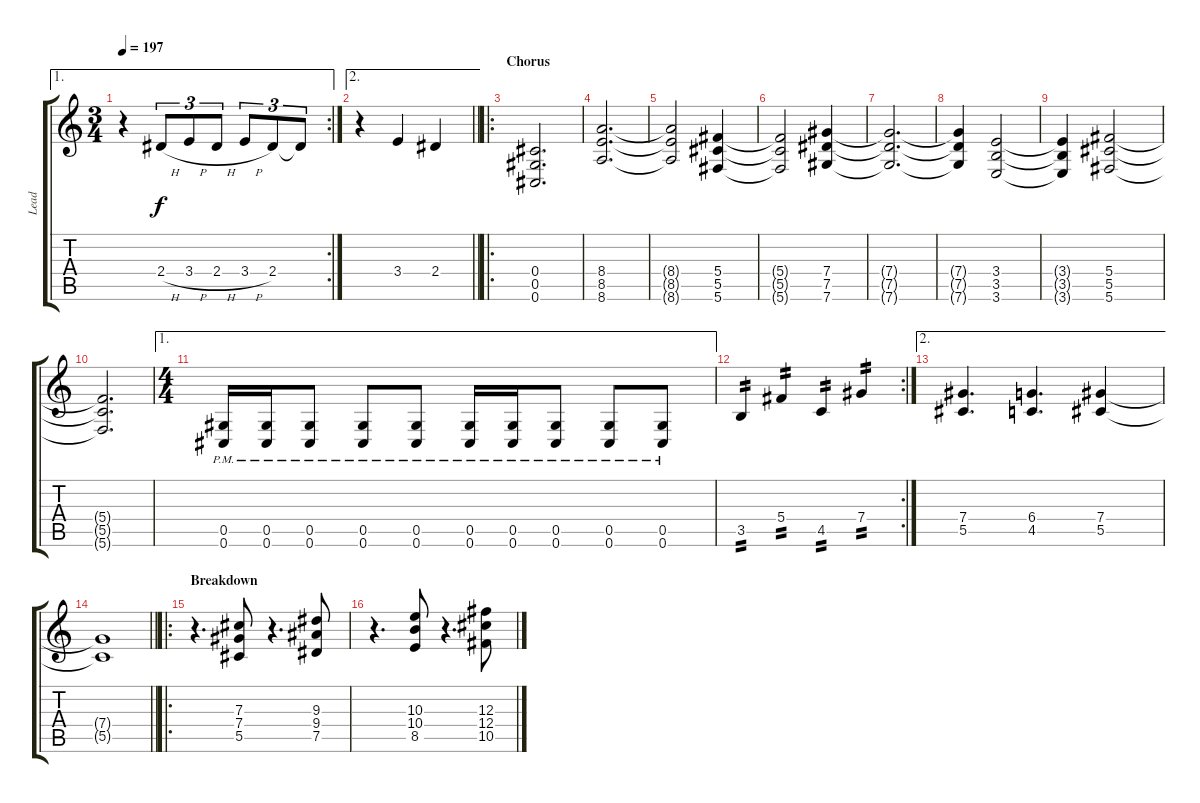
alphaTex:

\track ("Lead" "Lead") {instrument distortionguitar}
\staff {score tabs}
\tuning (Eb4 Bb3 Gb3 Db3 Ab2 Db2) {hide}
\ae 1
\rc 2
\ts (3 4)
\tempo 197
\clef g2
\ks c
r.4{dy f} 2.4{h}.8{tu (3 2)} 3.4{h}.8{tu (3 2)} 2.4{h}.8{tu (3 2)} 3.4{h}.8{tu (3 2)} 2.4.8{tu (3 2)} 2.4{t}.8{tu (3 2)} |
\ae 2
\barLineRight lightlight
r.4 3.4.4 2.4.4 |
\ro
\section ("" "Chorus")
(0.4 0.5 0.6).2{d} |
(8.4 8.5 8.6).2{d} |
(8.4{t} 8.5{t} 8.6{t}).2 (5.4 5.5 5.6).4 |
(5.4{t} 5.5{t} 5.6{t}).2 (7.4 7.5 7.6).4 |
(7.4{t} 7.5{t} 7.6{t}).2{d} |
(7.4{t} 7.5{t} 7.6{t}).4 (3.4 3.5 3.6).2 |
(3.4{t} 3.5{t} 3.6{t}).4 (5.4 5.5 5.6).2 |
(5.4{t} 5.5{t} 5.6{t}).2{d} |
\ae 1
\ts (4 4)
(0.5{pm} 0.6{pm}).16 (0.5{pm} 0.6{pm}).16 (0.5{pm} 0.6{pm}).8 (0.5{pm} 0.6{pm}).8 (0.5{pm} 0.6{pm}).8 (0.5{pm} 0.6{pm}).16 (0.5{pm} 0.6{pm}).16 (0.5{pm} 0.6{pm}).8 (0.5{pm} 0.6{pm}).8 (0.5{pm} 0.6{pm}).8 |
\rc 2
3.5.4{tp 2} 5.4.4{tp 2} 4.5.4{tp 2} 7.4.4{tp 2} |
\ae 2
(7.4 5.5).4{d} (6.4 4.5).4{d} (7.4 5.5).4 |
\barLineRight lightlight
(7.4{t} 5.5{t}).1 |
\ro
\section ("" "Breakdown")
r.4{d} (7.3 7.4 5.5).8 r.4{d} (9.3 9.4 7.5).8 |
r.4{d} (10.3 10.4 8.5).8 r.4{d} (12.3 12.4 10.5).8
